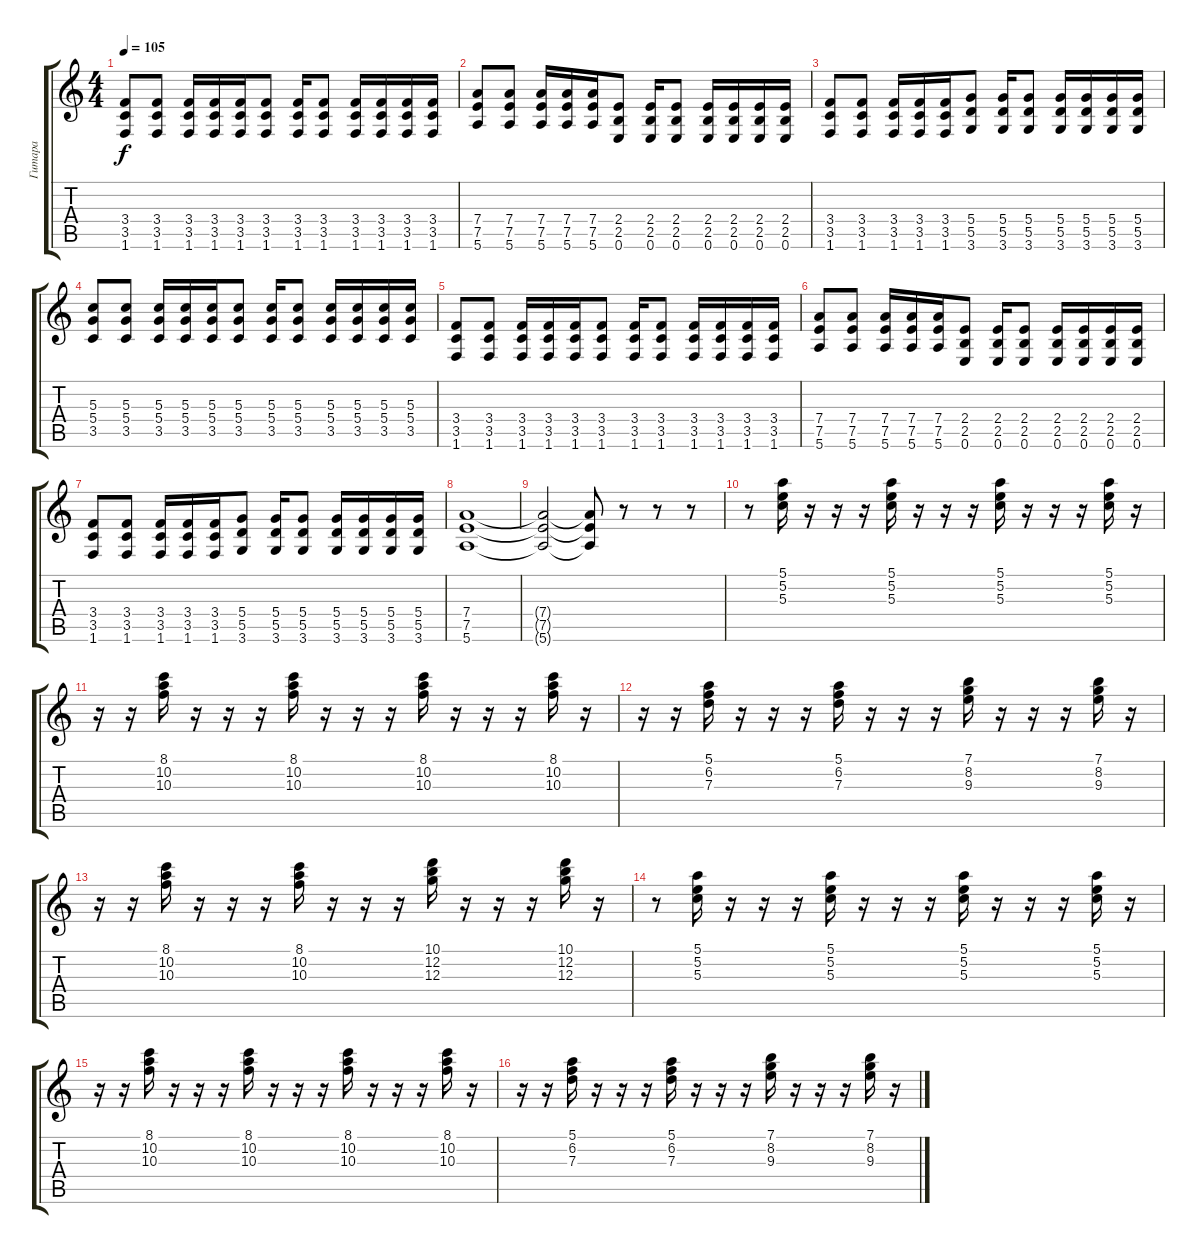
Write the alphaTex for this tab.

\track ("Гитара" "Гитара") {instrument overdrivenguitar}
\staff {score tabs}
\tuning (E4 B3 G3 D3 A2 E2) {hide}
\ts (4 4)
\tempo 105
\clef g2
\ks c
(3.4 3.5 1.6).8{dy f} (3.4 3.5 1.6).8 (3.4 3.5 1.6).16 (3.4 3.5 1.6).16 (3.4 3.5 1.6).16 (3.4 3.5 1.6).8 (3.4 3.5 1.6).16 (3.4 3.5 1.6).8 (3.4 3.5 1.6).16 (3.4 3.5 1.6).16 (3.4 3.5 1.6).16 (3.4 3.5 1.6).16 |
(7.4 7.5 5.6).8 (7.4 7.5 5.6).8 (7.4 7.5 5.6).16 (7.4 7.5 5.6).16 (7.4 7.5 5.6).16 (2.4 2.5 0.6).8 (2.4 2.5 0.6).16 (2.4 2.5 0.6).8 (2.4 2.5 0.6).16 (2.4 2.5 0.6).16 (2.4 2.5 0.6).16 (2.4 2.5 0.6).16 |
(3.4 3.5 1.6).8 (3.4 3.5 1.6).8 (3.4 3.5 1.6).16 (3.4 3.5 1.6).16 (3.4 3.5 1.6).16 (5.4 5.5 3.6).8 (5.4 5.5 3.6).16 (5.4 5.5 3.6).8 (5.4 5.5 3.6).16 (5.4 5.5 3.6).16 (5.4 5.5 3.6).16 (5.4 5.5 3.6).16 |
(5.3 5.4 3.5).8 (5.3 5.4 3.5).8 (5.3 5.4 3.5).16 (5.3 5.4 3.5).16 (5.3 5.4 3.5).16 (5.3 5.4 3.5).8 (5.3 5.4 3.5).16 (5.3 5.4 3.5).8 (5.3 5.4 3.5).16 (5.3 5.4 3.5).16 (5.3 5.4 3.5).16 (5.3 5.4 3.5).16 |
(3.4 3.5 1.6).8 (3.4 3.5 1.6).8 (3.4 3.5 1.6).16 (3.4 3.5 1.6).16 (3.4 3.5 1.6).16 (3.4 3.5 1.6).8 (3.4 3.5 1.6).16 (3.4 3.5 1.6).8 (3.4 3.5 1.6).16 (3.4 3.5 1.6).16 (3.4 3.5 1.6).16 (3.4 3.5 1.6).16 |
(7.4 7.5 5.6).8 (7.4 7.5 5.6).8 (7.4 7.5 5.6).16 (7.4 7.5 5.6).16 (7.4 7.5 5.6).16 (2.4 2.5 0.6).8 (2.4 2.5 0.6).16 (2.4 2.5 0.6).8 (2.4 2.5 0.6).16 (2.4 2.5 0.6).16 (2.4 2.5 0.6).16 (2.4 2.5 0.6).16 |
(3.4 3.5 1.6).8 (3.4 3.5 1.6).8 (3.4 3.5 1.6).16 (3.4 3.5 1.6).16 (3.4 3.5 1.6).16 (5.4 5.5 3.6).8 (5.4 5.5 3.6).16 (5.4 5.5 3.6).8 (5.4 5.5 3.6).16 (5.4 5.5 3.6).16 (5.4 5.5 3.6).16 (5.4 5.5 3.6).16 |
(7.4 7.5 5.6).1 |
(7.4{t} 7.5{t} 5.6{t}).2 (7.4{t} 7.5{t} 5.6{t}).8 r.8 r.8 r.8 |
r.8 (5.1 5.2 5.3).16 r.16 r.16 r.16 (5.1 5.2 5.3).16 r.16 r.16 r.16 (5.1 5.2 5.3).16 r.16 r.16 r.16 (5.1 5.2 5.3).16 r.16 |
r.16 r.16 (8.1 10.2 10.3).16 r.16 r.16 r.16 (8.1 10.2 10.3).16 r.16 r.16 r.16 (8.1 10.2 10.3).16 r.16 r.16 r.16 (8.1 10.2 10.3).16 r.16 |
r.16 r.16 (5.1 6.2 7.3).16 r.16 r.16 r.16 (5.1 6.2 7.3).16 r.16 r.16 r.16 (7.1 8.2 9.3).16 r.16 r.16 r.16 (7.1 8.2 9.3).16 r.16 |
r.16 r.16 (8.1 10.2 10.3).16 r.16 r.16 r.16 (8.1 10.2 10.3).16 r.16 r.16 r.16 (10.1 12.2 12.3).16 r.16 r.16 r.16 (10.1 12.2 12.3).16 r.16 |
r.8 (5.1 5.2 5.3).16 r.16 r.16 r.16 (5.1 5.2 5.3).16 r.16 r.16 r.16 (5.1 5.2 5.3).16 r.16 r.16 r.16 (5.1 5.2 5.3).16 r.16 |
r.16 r.16 (8.1 10.2 10.3).16 r.16 r.16 r.16 (8.1 10.2 10.3).16 r.16 r.16 r.16 (8.1 10.2 10.3).16 r.16 r.16 r.16 (8.1 10.2 10.3).16 r.16 |
r.16 r.16 (5.1 6.2 7.3).16 r.16 r.16 r.16 (5.1 6.2 7.3).16 r.16 r.16 r.16 (7.1 8.2 9.3).16 r.16 r.16 r.16 (7.1 8.2 9.3).16 r.16
